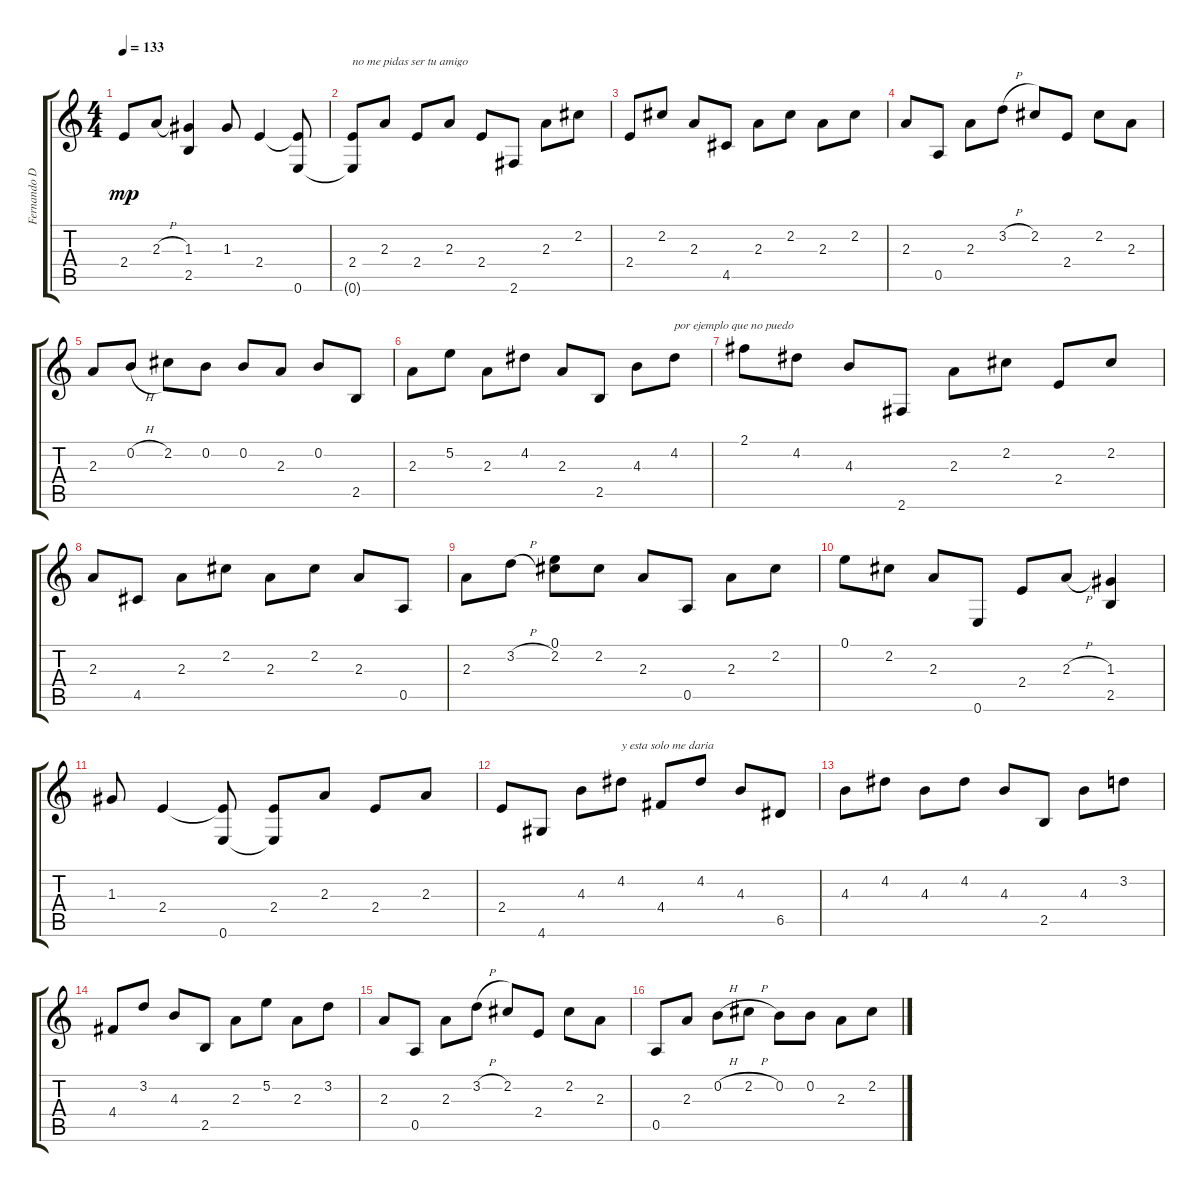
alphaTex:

\track ("Fernando Delgadillo" "Fernando D") {instrument acousticguitarsteel}
\staff {score tabs}
\tuning (E4 B3 G3 D3 A2 E2) {hide}
\ts (4 4)
\tempo 133
\clef g2
\ks c
2.4.8{dy mp} 2.3{h}.8 (1.3 2.5).4 1.3.8 2.4.4 (2.4{t} 0.6).8 |
(2.4 0.6{t}).8{txt "no me pidas ser tu amigo"} 2.3.8 2.4.8 2.3.8 2.4.8 2.6.8 2.3.8 2.2.8 |
2.4.8 2.2.8 2.3.8 4.5.8 2.3.8 2.2.8 2.3.8 2.2.8 |
2.3.8 0.5.8 2.3.8 3.2{h}.8 2.2.8 2.4.8 2.2.8 2.3.8 |
2.3.8 0.2{h}.8 2.2.8 0.2.8 0.2.8 2.3.8 0.2.8 2.5.8 |
2.3.8 5.2.8 2.3.8 4.2.8 2.3.8 2.5.8 4.3.8 4.2.8{txt "por ejemplo que no puedo"} |
2.1.8 4.2.8 4.3.8 2.6.8 2.3.8 2.2.8 2.4.8 2.2.8 |
2.3.8 4.5.8 2.3.8 2.2.8 2.3.8 2.2.8 2.3.8 0.5.8 |
2.3.8 3.2{h}.8 (0.1 2.2).8 2.2.8 2.3.8 0.5.8 2.3.8 2.2.8 |
0.1.8 2.2.8 2.3.8 0.6.8 2.4.8 2.3{h}.8 (1.3 2.5).4 |
1.3.8 2.4.4 (2.4{t} 0.6).8 (2.4 0.6{t}).8 2.3.8 2.4.8 2.3.8 |
2.4.8 4.6.8 4.3.8 4.2.8{txt "y esta solo me daria"} 4.4.8 4.2.8 4.3.8 6.5.8 |
4.3.8 4.2.8 4.3.8 4.2.8 4.3.8 2.5.8 4.3.8 3.2.8 |
4.4.8 3.2.8 4.3.8 2.5.8 2.3.8 5.2.8 2.3.8 3.2.8 |
2.3.8 0.5.8 2.3.8 3.2{h}.8 2.2.8 2.4.8 2.2.8 2.3.8 |
0.5.8 2.3.8 0.2{h}.8 2.2{h}.8 0.2.8 0.2.8 2.3.8 2.2.8
